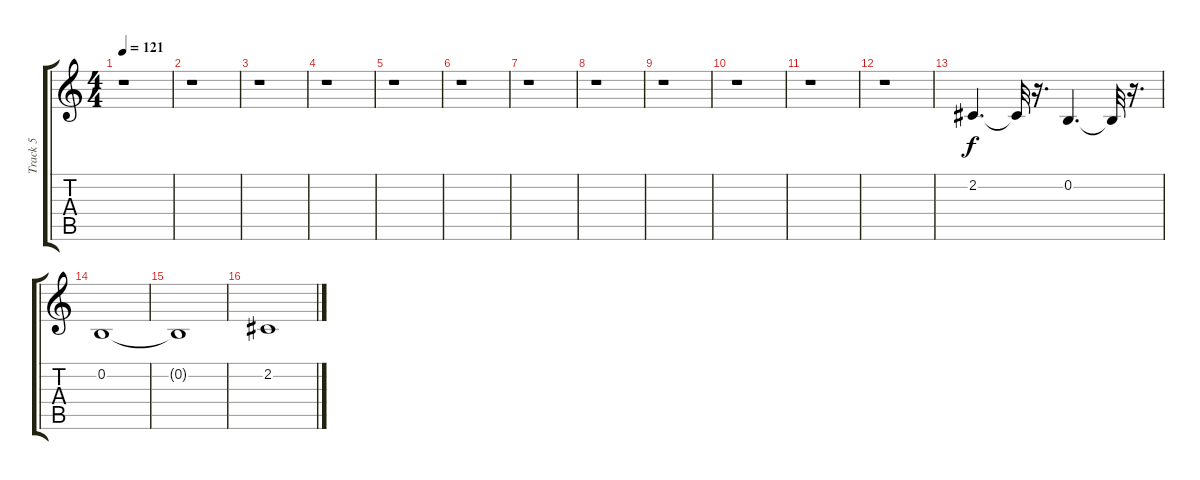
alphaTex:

\track ("Track 5" "Track 5") {instrument stringensemble1}
\staff {score tabs}
\tuning (E4 B3 G3 D3 A2 E2) {hide}
\ts (4 4)
\tempo 121
\clef g2
\ks c
r.1{dy f} |
r.1 |
r.1 |
r.1 |
r.1 |
r.1 |
r.1 |
r.1 |
r.1 |
r.1 |
r.1 |
r.1 |
2.2.4{d} 2.2{t}.32 r.16{d} 0.2.4{d} 0.2{t}.32 r.16{d} |
0.2.1 |
0.2{t}.1 |
2.2.1
